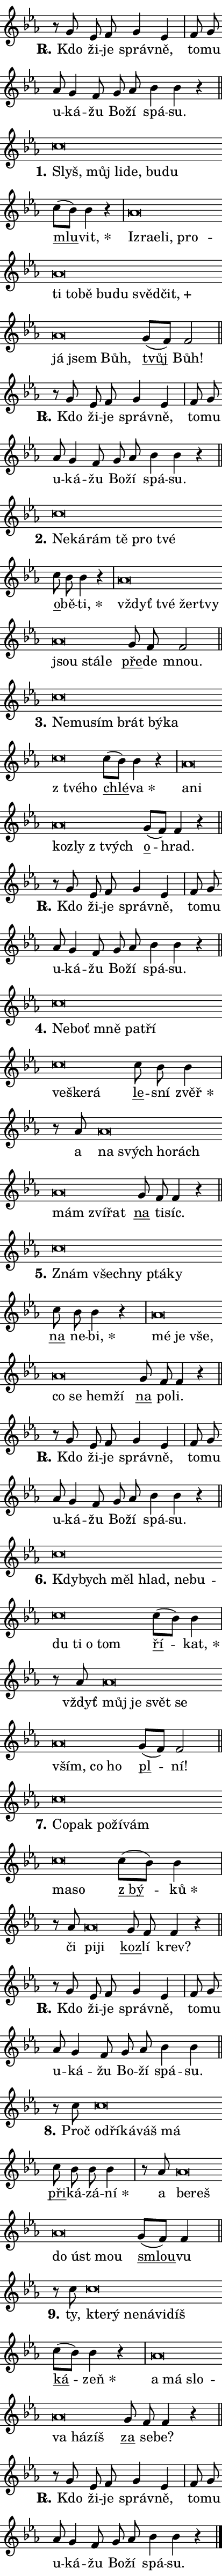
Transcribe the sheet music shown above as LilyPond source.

\version "2.22.1"
\header { tagline = "" }
\paper {
  indent = 0\cm
  top-margin = 0\cm
  right-margin = 0\cm
  bottom-margin = 0\cm
  left-margin = 0\cm
  paper-width = 7\cm
  page-breaking = #ly:one-page-breaking
  system-system-spacing.basic-distance = #11
  score-system-spacing.basic-distance = #11
  ragged-last = ##f
}


%% Author: Thomas Morley
%% https://lists.gnu.org/archive/html/lilypond-user/2020-05/msg00002.html
#(define (line-position grob)
"Returns position of @var[grob} in current system:
   @code{'start}, if at first time-step
   @code{'end}, if at last time-step
   @code{'middle} otherwise
"
  (let* ((col (ly:item-get-column grob))
         (ln (ly:grob-object col 'left-neighbor))
         (rn (ly:grob-object col 'right-neighbor))
         (col-to-check-left (if (ly:grob? ln) ln col))
         (col-to-check-right (if (ly:grob? rn) rn col))
         (break-dir-left
           (and
             (ly:grob-property col-to-check-left 'non-musical #f)
             (ly:item-break-dir col-to-check-left)))
         (break-dir-right
           (and
             (ly:grob-property col-to-check-right 'non-musical #f)
             (ly:item-break-dir col-to-check-right))))
        (cond ((eqv? 1 break-dir-left) 'start)
              ((eqv? -1 break-dir-right) 'end)
              (else 'middle))))

#(define (tranparent-at-line-position vctor)
  (lambda (grob)
  "Relying on @code{line-position} select the relevant enry from @var{vctor}.
Used to determine transparency,"
    (case (line-position grob)
      ((end) (not (vector-ref vctor 0)))
      ((middle) (not (vector-ref vctor 1)))
      ((start) (not (vector-ref vctor 2))))))

noteHeadBreakVisibility =
#(define-music-function (break-visibility)(vector?)
"Makes @code{NoteHead}s transparent relying on @var{break-visibility}"
#{
  \override NoteHead.transparent =
    #(tranparent-at-line-position break-visibility)
#})

#(define delete-ledgers-for-transparent-note-heads
  (lambda (grob)
    "Reads whether a @code{NoteHead} is transparent.
If so this @code{NoteHead} is removed from @code{'note-heads} from
@var{grob}, which is supposed to be @code{LedgerLineSpanner}.
As a result ledgers are not printed for this @code{NoteHead}"
    (let* ((nhds-array (ly:grob-object grob 'note-heads))
           (nhds-list
             (if (ly:grob-array? nhds-array)
                 (ly:grob-array->list nhds-array)
                 '()))
           ;; Relies on the transparent-property being done before
           ;; Staff.LedgerLineSpanner.after-line-breaking is executed.
           ;; This is fragile ...
           (to-keep
             (remove
               (lambda (nhd)
                 (ly:grob-property nhd 'transparent #f))
               nhds-list)))
      ;; TODO find a better method to iterate over grob-arrays, similiar
      ;; to filter/remove etc for lists
      ;; For now rebuilt from scratch
      (set! (ly:grob-object grob 'note-heads)  '())
      (for-each
        (lambda (nhd)
          (ly:pointer-group-interface::add-grob grob 'note-heads nhd))
        to-keep))))

hideNotes = {
  \noteHeadBreakVisibility #begin-of-line-visible
}
unHideNotes = {
  \noteHeadBreakVisibility #all-visible
}

% work-around for resetting accidentals
% https://lilypond.org/doc/v2.23/Documentation/notation/displaying-rhythms#unmetered-music
cadenzaMeasure = {
  \cadenzaOff
  \partial 1024 s1024
  \cadenzaOn
}

#(define-markup-command (accent layout props text) (markup?)
  "Underline accented syllable"
  (interpret-markup layout props
    #{\markup \override #'(offset . 4.3) \underline { #text }#}))

responsum = \markup \concat {
  "R" \hspace #-1.05 \path #0.1 #'((moveto 0 0.07) (lineto 0.9 0.8)) \hspace #0.05 "."
}

\layout {
    \context {
        \Staff
        \remove "Time_signature_engraver"
        \override LedgerLineSpanner.after-line-breaking = #delete-ledgers-for-transparent-note-heads
    }
    \context {
        \Voice {
            \override NoteHead.output-attributes = #'((class . "notehead"))
            \override Hairpin.height = #0.55
        }
    }
    \context {
        \Lyrics {
            \override StanzaNumber.output-attributes = #'((class . "stanzanumber"))
            \override LyricSpace.minimum-distance = #0.9
            \override LyricText.font-name = #"TeX Gyre Schola"
            \override LyricText.font-size = 1
            \override StanzaNumber.font-name = #"TeX Gyre Schola Bold"
            \override StanzaNumber.font-size = 1
        }
    }
}

% magnetic-lyrics.ily
%
%   written by
%     Jean Abou Samra <jean@abou-samra.fr>
%     Werner Lemberg <wl@gnu.org>
%
%   adapted by
%     Jiri Hon <jiri.hon@gmail.com>
%
% Version 2022-Apr-15

% https://www.mail-archive.com/lilypond-user@gnu.org/msg149350.html

#(define (Left_hyphen_pointer_engraver context)
   "Collect syllable-hyphen-syllable occurrences in lyrics and store
them in properties.  This engraver only looks to the left.  For
example, if the lyrics input is @code{foo -- bar}, it does the
following.

@itemize @bullet
@item
Set the @code{text} property of the @code{LyricHyphen} grob between
@q{foo} and @q{bar} to @code{foo}.

@item
Set the @code{left-hyphen} property of the @code{LyricText} grob with
text @q{foo} to the @code{LyricHyphen} grob between @q{foo} and
@q{bar}.
@end itemize

Use this auxiliary engraver in combination with the
@code{lyric-@/text::@/apply-@/magnetic-@/offset!} hook."
   (let ((hyphen #f)
         (text #f))
     (make-engraver
      (acknowledgers
       ((lyric-syllable-interface engraver grob source-engraver)
        (set! text grob)))
      (end-acknowledgers
       ((lyric-hyphen-interface engraver grob source-engraver)
        ;(when (not (grob::has-interface grob 'lyric-space-interface))
          (set! hyphen grob)));)
      ((stop-translation-timestep engraver)
       (when (and text hyphen)
         (ly:grob-set-object! text 'left-hyphen hyphen))
       (set! text #f)
       (set! hyphen #f)))))

#(define (lyric-text::apply-magnetic-offset! grob)
   "If the space between two syllables is less than the value in
property @code{LyricText@/.details@/.squash-threshold}, move the right
syllable to the left so that it gets concatenated with the left
syllable.

Use this function as a hook for
@code{LyricText@/.after-@/line-@/breaking} if the
@code{Left_@/hyphen_@/pointer_@/engraver} is active."
   (let ((hyphen (ly:grob-object grob 'left-hyphen #f)))
     (when hyphen
       (let ((left-text (ly:spanner-bound hyphen LEFT)))
         (when (grob::has-interface left-text 'lyric-syllable-interface)
           (let* ((common (ly:grob-common-refpoint grob left-text X))
                  (this-x-ext (ly:grob-extent grob common X))
                  (left-x-ext
                   (begin
                     ;; Trigger magnetism for left-text.
                     (ly:grob-property left-text 'after-line-breaking)
                     (ly:grob-extent left-text common X)))
                  ;; `delta` is the gap width between two syllables.
                  (delta (- (interval-start this-x-ext)
                            (interval-end left-x-ext)))
                  (details (ly:grob-property grob 'details))
                  (threshold (assoc-get 'squash-threshold details 0.2)))
             (when (< delta threshold)
               (let* (;; We have to manipulate the input text so that
                      ;; ligatures crossing syllable boundaries are not
                      ;; disabled.  For languages based on the Latin
                      ;; script this is essentially a beautification.
                      ;; However, for non-Western scripts it can be a
                      ;; necessity.
                      (lt (ly:grob-property left-text 'text))
                      (rt (ly:grob-property grob 'text))
                      (is-space (grob::has-interface hyphen 'lyric-space-interface))
                      (space (if is-space " " ""))
                      (space-markup (grob-interpret-markup grob " "))
                      (space-size (interval-length (ly:stencil-extent space-markup X)))
                      (extra-delta (if is-space space-size 0))
                      ;; Append new syllable.
                      (ltrt-space (if (and (string? lt) (string? rt))
                                (string-append lt space rt)
                                (make-concat-markup (list lt space rt))))
                      ;; Right-align `ltrt` to the right side.
                      (ltrt-space-markup (grob-interpret-markup
                               grob
                               (make-translate-markup
                                (cons (interval-length this-x-ext) 0)
                                (make-right-align-markup ltrt-space)))))
                 (begin
                   ;; Don't print `left-text`.
                   (ly:grob-set-property! left-text 'stencil #f)
                   ;; Set text and stencil (which holds all collected
                   ;; syllables so far) and shift it to the left.
                   (ly:grob-set-property! grob 'text ltrt-space)
                   (ly:grob-set-property! grob 'stencil ltrt-space-markup)
                   (ly:grob-translate-axis! grob (- (- delta extra-delta)) X))))))))))


#(define (lyric-hyphen::displace-bounds-first grob)
   ;; Make very sure this callback isn't triggered too early.
   (let ((left (ly:spanner-bound grob LEFT))
         (right (ly:spanner-bound grob RIGHT)))
     (ly:grob-property left 'after-line-breaking)
     (ly:grob-property right 'after-line-breaking)
     (ly:lyric-hyphen::print grob)))

squashThreshold = #0.4

\layout {
  \context {
    \Lyrics
    \consists #Left_hyphen_pointer_engraver
    \override LyricText.after-line-breaking =
      #lyric-text::apply-magnetic-offset!
    \override LyricHyphen.stencil = #lyric-hyphen::displace-bounds-first
    \override LyricText.details.squash-threshold = \squashThreshold
    \override LyricHyphen.minimum-distance = 0
    \override LyricHyphen.minimum-length = \squashThreshold
  }
}

squash = \override LyricText.details.squash-threshold = 9999
unSquash = \override LyricText.details.squash-threshold = \squashThreshold

left = \override LyricText.self-alignment-X = #LEFT
unLeft = \revert LyricText.self-alignment-X

starOffset = #(lambda (grob) 
                (let ((x_offset (ly:self-alignment-interface::aligned-on-x-parent grob)))
                  (if (= x_offset 0) 0 (+ x_offset 1.2))))

star = #(define-music-function (syllable)(string?)
"Append star separator at the end of a syllable"
#{
  \once \override LyricText.X-offset = #starOffset
  \lyricmode { \markup {
    #syllable
    \override #'((font-name . "TeX Gyre Schola Bold")) \hspace #0.2 \lower #0.65 \larger "*"
  } }
#})

starAccent = #(define-music-function (syllable)(string?)
"Append star separator at the end of a syllable and make accent"
#{
  \once \override LyricText.X-offset = #starOffset
  \lyricmode { \markup {
    \accent #syllable
    \override #'((font-name . "TeX Gyre Schola Bold")) \hspace #0.2 \lower #0.65 \larger "*"
  } }
#})

breath = #(define-music-function (syllable)(string?)
"Append breathing indicator at the end of a syllable"
#{
  \lyricmode { \markup { #syllable "+" } }
#})

optionalBreath = #(define-music-function (syllable)(string?)
"Append optional breathing indicator at the end of a syllable"
#{
  \lyricmode { \markup { #syllable "(+)" } }
#})


\score {
    <<
        \new Voice = "melody" { \cadenzaOn \key es \major \relative { r8 g' es f g4 es \cadenzaMeasure \bar "|" f8 g \bar "" as g4 f8 \bar "" g as \bar "" bes4 bes r \cadenzaMeasure \bar "||" \break }
\relative { c''\breve*1/16 \hideNotes \breve*1/16 \bar "" \breve*1/16 \bar "" \breve*1/16 \bar "" \breve*1/16 \breve*1/16 \bar "" \unHideNotes \bar "" c8[( bes)] bes4 r \cadenzaMeasure \bar "|" as\breve*1/16 \hideNotes \breve*1/16 \bar "" \breve*1/16 \bar "" \breve*1/16 \bar "" \breve*1/16 \bar "" \breve*1/16 \bar "" \breve*1/16 \bar "" \breve*1/16 \bar "" \breve*1/16 \bar "" \breve*1/16 \bar "" \breve*1/16 \bar "" \breve*1/16 \bar "" \breve*1/16 \bar "" \breve*1/16 \breve*1/16 \bar "" \unHideNotes \bar "" g8[( f)] f2 \cadenzaMeasure \bar "||" \break }
\relative { r8 g' es f g4 es \cadenzaMeasure \bar "|" f8 g \bar "" as g4 f8 \bar "" g as \bar "" bes4 bes r \cadenzaMeasure \bar "||" \break }
\relative { c''\breve*1/16 \hideNotes \breve*1/16 \bar "" \breve*1/16 \bar "" \breve*1/16 \bar "" \breve*1/16 \breve*1/16 \bar "" \unHideNotes \bar "" c8 bes bes4 r \cadenzaMeasure \bar "|" as\breve*1/16 \hideNotes \breve*1/16 \bar "" \breve*1/16 \bar "" \breve*1/16 \bar "" \breve*1/16 \bar "" \breve*1/16 \breve*1/16 \bar "" \unHideNotes \bar "" g8 f f2 \cadenzaMeasure \bar "||" \break }
\relative { c''\breve*1/16 \hideNotes \breve*1/16 \bar "" \breve*1/16 \bar "" \breve*1/16 \bar "" \breve*1/16 \bar "" \breve*1/16 \bar "" \breve*1/16 \breve*1/16 \bar "" \unHideNotes \bar "" c8[( bes)] bes4 r \cadenzaMeasure \bar "|" as\breve*1/16 \hideNotes \breve*1/16 \bar "" \breve*1/16 \bar "" \breve*1/16 \breve*1/16 \bar "" \unHideNotes \bar "" g8[( f)] f4 r \cadenzaMeasure \bar "||" \break }
\relative { r8 g' es f g4 es \cadenzaMeasure \bar "|" f8 g \bar "" as g4 f8 \bar "" g as \bar "" bes4 bes r \cadenzaMeasure \bar "||" \break }
\relative { c''\breve*1/16 \hideNotes \breve*1/16 \bar "" \breve*1/16 \bar "" \breve*1/16 \bar "" \breve*1/16 \bar "" \breve*1/16 \bar "" \breve*1/16 \breve*1/16 \bar "" \unHideNotes \bar "" c8 bes bes4 \cadenzaMeasure \bar "|" r8 as8 as\breve*1/16 \hideNotes \breve*1/16 \bar "" \breve*1/16 \bar "" \breve*1/16 \bar "" \breve*1/16 \bar "" \breve*1/16 \breve*1/16 \bar "" \unHideNotes \bar "" g8 f f4 r \cadenzaMeasure \bar "||" \break }
\relative { c''\breve*1/16 \hideNotes \breve*1/16 \bar "" \breve*1/16 \bar "" \breve*1/16 \breve*1/16 \bar "" \unHideNotes \bar "" c8 bes bes4 r \cadenzaMeasure \bar "|" as\breve*1/16 \hideNotes \breve*1/16 \bar "" \breve*1/16 \bar "" \breve*1/16 \bar "" \breve*1/16 \bar "" \breve*1/16 \breve*1/16 \bar "" \unHideNotes \bar "" g8 f f4 r \cadenzaMeasure \bar "||" \break }
\relative { r8 g' es f g4 es \cadenzaMeasure \bar "|" f8 g \bar "" as g4 f8 \bar "" g as \bar "" bes4 bes r \cadenzaMeasure \bar "||" \break }
\relative { c''\breve*1/16 \hideNotes \breve*1/16 \bar "" \breve*1/16 \bar "" \breve*1/16 \bar "" \breve*1/16 \bar "" \breve*1/16 \bar "" \breve*1/16 \bar "" \breve*1/16 \bar "" \breve*1/16 \breve*1/16 \bar "" \unHideNotes \bar "" c8[( bes)] bes4 \cadenzaMeasure \bar "|" r8 as as\breve*1/16 \hideNotes \breve*1/16 \bar "" \breve*1/16 \bar "" \breve*1/16 \bar "" \breve*1/16 \bar "" \breve*1/16 \breve*1/16 \bar "" \unHideNotes \bar "" g8[( f)] f2 \cadenzaMeasure \bar "||" \break }
\relative { c''\breve*1/16 \hideNotes \breve*1/16 \bar "" \breve*1/16 \bar "" \breve*1/16 \bar "" \breve*1/16 \bar "" \breve*1/16 \breve*1/16 \bar "" \unHideNotes \bar "" c8[( bes)] bes4 \cadenzaMeasure \bar "|" r8 as8 as\breve*1/16 \hideNotes \breve*1/16 \bar "" \unHideNotes \bar "" g8 f f4 r \cadenzaMeasure \bar "||" \break }
\relative { r8 g' es f g4 es \cadenzaMeasure \bar "|" f8 g \bar "" as g4 f8 \bar "" g as \bar "" bes4 bes \cadenzaMeasure \bar "||" \break }
\relative { r8 c''8 c\breve*1/16 \hideNotes \breve*1/16 \bar "" \breve*1/16 \bar "" \breve*1/16 \breve*1/16 \bar "" \unHideNotes \bar "" c8 bes bes bes4 \cadenzaMeasure \bar "|" r8 as8 as\breve*1/16 \hideNotes \breve*1/16 \bar "" \breve*1/16 \bar "" \breve*1/16 \breve*1/16 \bar "" \unHideNotes \bar "" g8[( f)] f4 \cadenzaMeasure \bar "||" \break }
\relative { r8 c''8 c\breve*1/16 \hideNotes \breve*1/16 \bar "" \breve*1/16 \bar "" \breve*1/16 \bar "" \breve*1/16 \breve*1/16 \bar "" \unHideNotes \bar "" c8[( bes)] bes4 r \cadenzaMeasure \bar "|" as\breve*1/16 \hideNotes \breve*1/16 \bar "" \breve*1/16 \bar "" \breve*1/16 \bar "" \breve*1/16 \breve*1/16 \bar "" \unHideNotes \bar "" g8 f f4 r \cadenzaMeasure \bar "||" \break }
\relative { r8 g' es f g4 es \cadenzaMeasure \bar "|" f8 g \bar "" as g4 f8 \bar "" g as \bar "" bes4 bes r \cadenzaMeasure \bar "||" \break } \bar "|." }
        \new Lyrics \lyricsto "melody" { \lyricmode { \set stanza = \responsum
Kdo ži -- je správ -- ně, to -- mu u -- ká -- žu Bo -- ží spá -- su.
\set stanza = "1."
\left Slyš, \squash můj li -- de, bu -- du \unLeft \unSquash \markup \accent mlu -- \star vit, \left Iz -- \squash ra -- e -- li, pro -- ti to -- bě bu -- du svěd -- \breath "čit," já jsem Bůh, \unLeft \unSquash \markup \accent tvůj Bůh!
\set stanza = \responsum
Kdo ži -- je správ -- ně, to -- mu u -- ká -- žu Bo -- ží spá -- su.
\set stanza = "2."
\left Ne -- \squash ká -- rám tě pro tvé \unLeft \unSquash \markup \accent o -- bě -- \star ti, \left vždyť \squash tvé žer -- tvy jsou stá -- le \unLeft \unSquash \markup \accent pře -- de mnou.
\set stanza = "3."
\left Ne -- \squash mu -- sím brát bý -- ka "z tvé" -- ho \unLeft \unSquash \markup \accent chlé -- \star va \left a -- \squash ni koz -- ly "z tvých" \unLeft \unSquash \markup \accent o -- hrad.
\set stanza = \responsum
Kdo ži -- je správ -- ně, to -- mu u -- ká -- žu Bo -- ží spá -- su.
\set stanza = "4."
\left Ne -- \squash boť mně pa -- tří ve -- ške -- rá \unLeft \unSquash \markup \accent le -- sní \star zvěř a \left na \squash svých ho -- rách mám zví -- řat \unLeft \unSquash \markup \accent na ti -- síc.
\set stanza = "5."
\left Znám \squash všech -- ny ptá -- ky \unLeft \unSquash \markup \accent na ne -- \star bi, \left mé \squash je vše, co se hem -- ží \unLeft \unSquash \markup \accent na po -- li.
\set stanza = \responsum
Kdo ži -- je správ -- ně, to -- mu u -- ká -- žu Bo -- ží spá -- su.
\set stanza = "6."
\left Kdy -- \squash bych měl hlad, ne -- bu -- du ti o tom \unLeft \unSquash \markup \accent ří -- \star kat, vždyť \left můj \squash je svět se vším, co ho \unLeft \unSquash \markup \accent pl -- ní!
\set stanza = "7."
\left Co -- \squash pak po -- ží -- vám ma -- so \unLeft \unSquash \markup \accent "z bý" -- \star ků či \left pi -- \squash ji \unLeft \unSquash \markup \accent koz -- lí krev?
\set stanza = \responsum
Kdo ži -- je správ -- ně, to -- mu u -- ká -- žu Bo -- ží spá -- su.
\set stanza = "8."
Proč \left od -- \squash ří -- ká -- váš má \unLeft \unSquash \markup \accent při -- ká -- zá -- \star ní a \left be -- \squash reš do úst mou \unLeft \unSquash \markup \accent smlou -- vu
\set stanza = "9."
ty, \left kte -- \squash rý ne -- ná -- vi -- díš \unLeft \unSquash \markup \accent ká -- \star zeň \left a \squash má slo -- va há -- zíš \unLeft \unSquash \markup \accent za se -- be?
\set stanza = \responsum
Kdo ži -- je správ -- ně, to -- mu u -- ká -- žu Bo -- ží spá -- su. } }
    >>
    \layout {}
}
